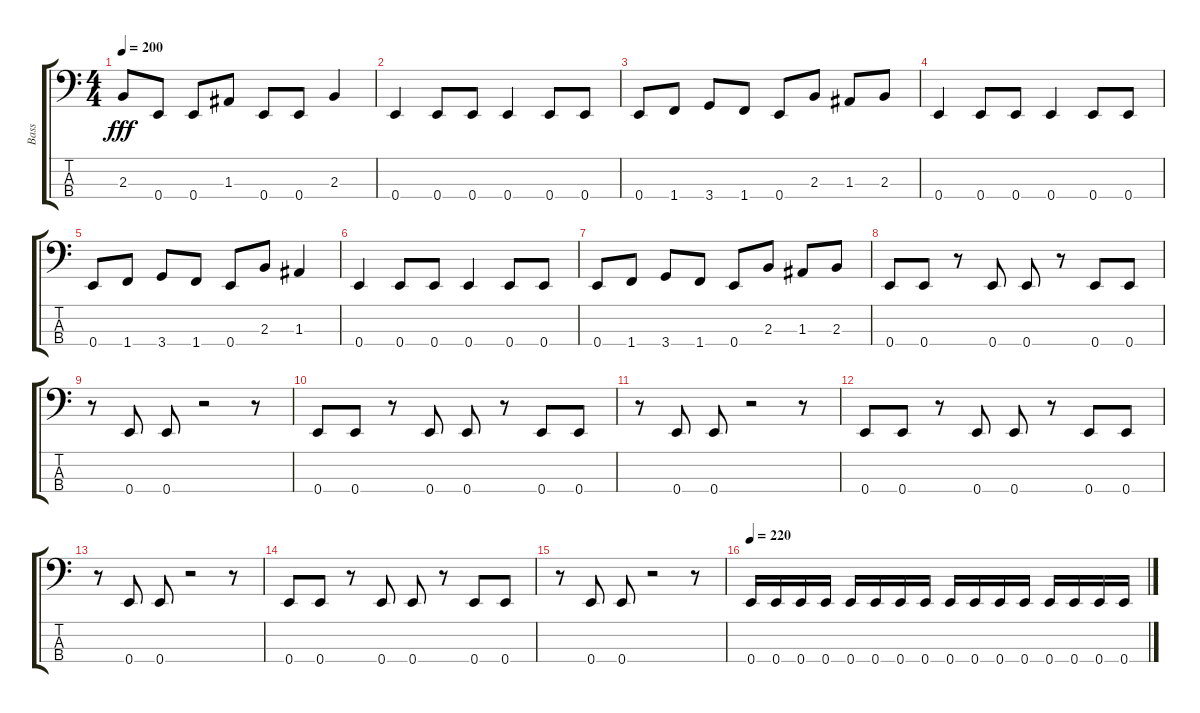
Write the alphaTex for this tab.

\track ("Bass" "Bass") {instrument electricbassfinger}
\staff {score tabs}
\tuning (G2 D2 A1 E1) {hide}
\ts (4 4)
\tempo 200
\clef f4
\ks c
2.3.8{dy fff} 0.4.8 0.4.8 1.3.8 0.4.8 0.4.8 2.3.4 |
0.4.4 0.4.8 0.4.8 0.4.4 0.4.8 0.4.8 |
0.4.8 1.4.8 3.4.8 1.4.8 0.4.8 2.3.8 1.3.8 2.3.8 |
0.4.4 0.4.8 0.4.8 0.4.4 0.4.8 0.4.8 |
0.4.8 1.4.8 3.4.8 1.4.8 0.4.8 2.3.8 1.3.4 |
0.4.4 0.4.8 0.4.8 0.4.4 0.4.8 0.4.8 |
0.4.8 1.4.8 3.4.8 1.4.8 0.4.8 2.3.8 1.3.8 2.3.8 |
0.4.8 0.4.8 r.8 0.4.8 0.4.8 r.8 0.4.8 0.4.8 |
r.8 0.4.8 0.4.8 r.2 r.8 |
0.4.8 0.4.8 r.8 0.4.8 0.4.8 r.8 0.4.8 0.4.8 |
r.8 0.4.8 0.4.8 r.2 r.8 |
0.4.8 0.4.8 r.8 0.4.8 0.4.8 r.8 0.4.8 0.4.8 |
r.8 0.4.8 0.4.8 r.2 r.8 |
0.4.8 0.4.8 r.8 0.4.8 0.4.8 r.8 0.4.8 0.4.8 |
r.8 0.4.8 0.4.8 r.2 r.8 |
\tempo 220
0.4.16 0.4.16 0.4.16 0.4.16 0.4.16 0.4.16 0.4.16 0.4.16 0.4.16 0.4.16 0.4.16 0.4.16 0.4.16 0.4.16 0.4.16 0.4.16
